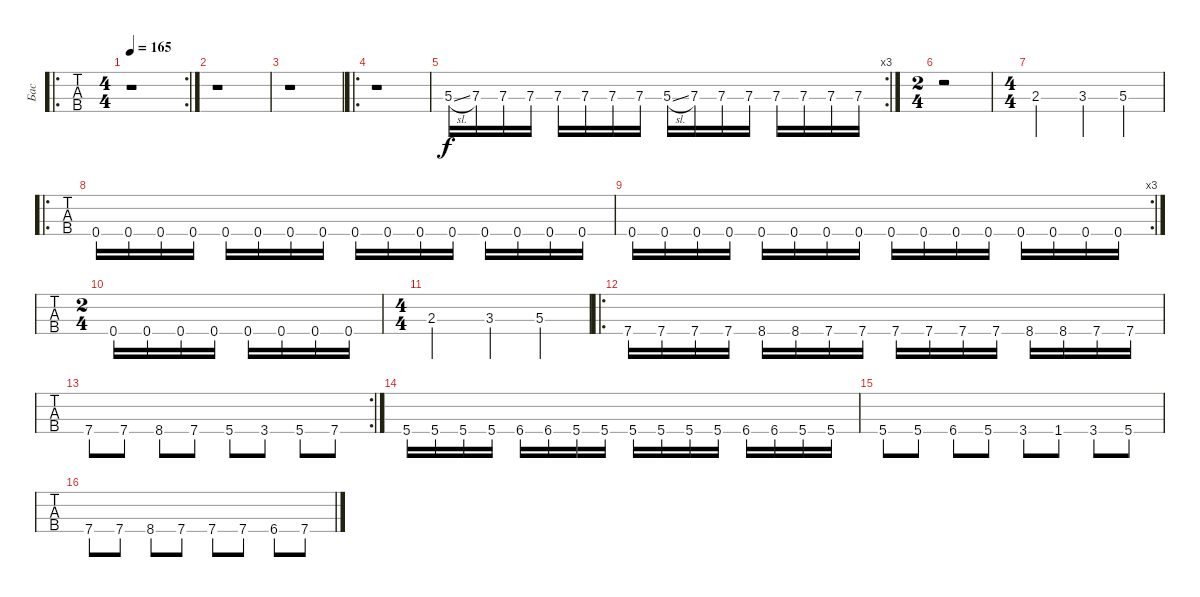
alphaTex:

\track ("Бас" "Бас") {instrument electricbasspick}
\staff {tabs}
\tuning (G2 D2 A1 E1) {hide}
\ro
\rc 2
\ts (4 4)
\tempo 165
\clef f4
\ks c
r.1{dy f instrument electricbasspick} |
r.1 |
r.1 |
\ro
r.1 |
\rc 3
5.3{sl}.16 7.3.16 7.3.16 7.3.16 7.3.16 7.3.16 7.3.16 7.3.16 5.3{sl}.16 7.3.16 7.3.16 7.3.16 7.3.16 7.3.16 7.3.16 7.3.16 |
\ts (2 4)
r.2 |
\ts (4 4)
2.3.2 3.3.4 5.3.4 |
\ro
0.4.16 0.4.16 0.4.16 0.4.16 0.4.16 0.4.16 0.4.16 0.4.16 0.4.16 0.4.16 0.4.16 0.4.16 0.4.16 0.4.16 0.4.16 0.4.16 |
\rc 3
0.4.16 0.4.16 0.4.16 0.4.16 0.4.16 0.4.16 0.4.16 0.4.16 0.4.16 0.4.16 0.4.16 0.4.16 0.4.16 0.4.16 0.4.16 0.4.16 |
\ts (2 4)
0.4.16 0.4.16 0.4.16 0.4.16 0.4.16 0.4.16 0.4.16 0.4.16 |
\ts (4 4)
2.3.2 3.3.4 5.3.4 |
\ro
7.4.16 7.4.16 7.4.16 7.4.16 8.4.16 8.4.16 7.4.16 7.4.16 7.4.16 7.4.16 7.4.16 7.4.16 8.4.16 8.4.16 7.4.16 7.4.16 |
\rc 2
7.4.8 7.4.8 8.4.8 7.4.8 5.4.8 3.4.8 5.4.8 7.4.8 |
5.4.16 5.4.16 5.4.16 5.4.16 6.4.16 6.4.16 5.4.16 5.4.16 5.4.16 5.4.16 5.4.16 5.4.16 6.4.16 6.4.16 5.4.16 5.4.16 |
5.4.8 5.4.8 6.4.8 5.4.8 3.4.8 1.4.8 3.4.8 5.4.8 |
7.4.8 7.4.8 8.4.8 7.4.8 7.4.8 7.4.8 6.4.8 7.4.8
